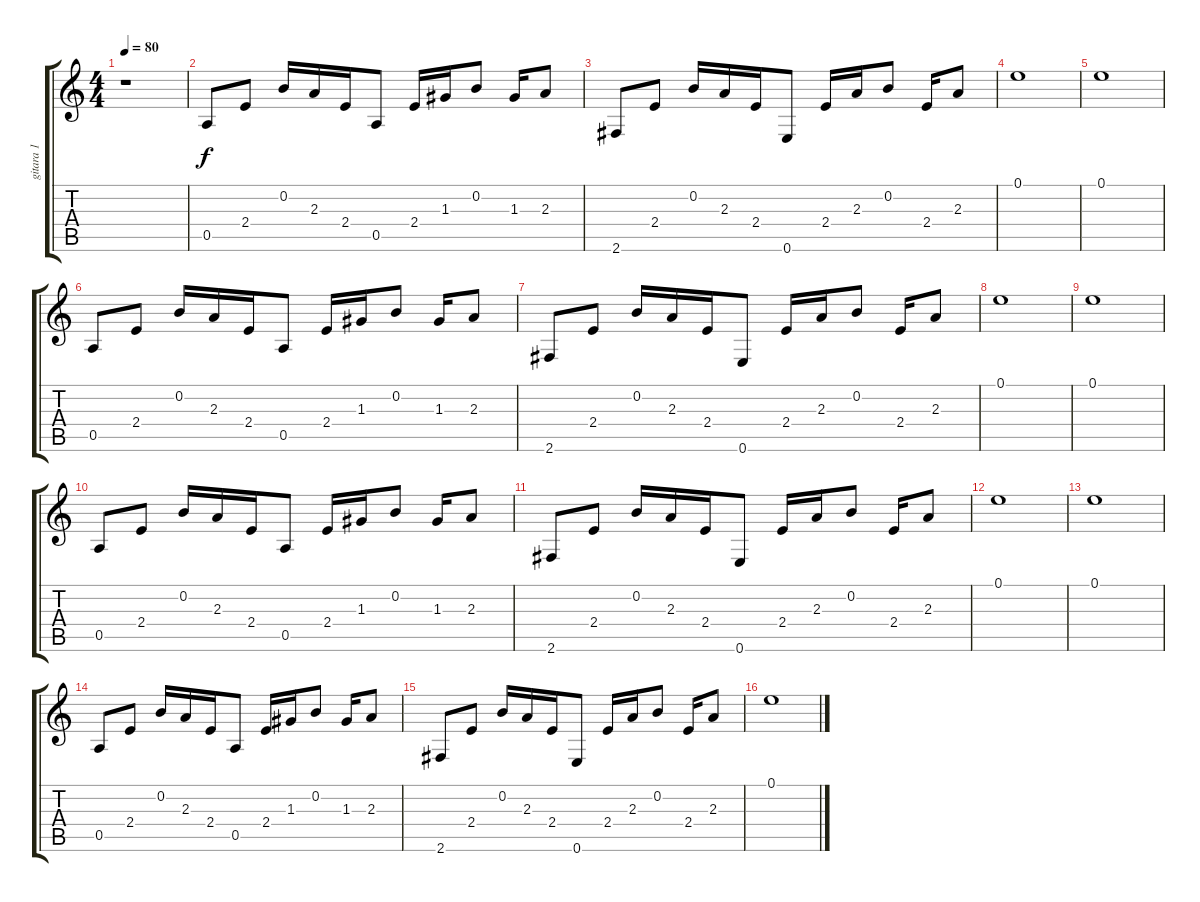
\track ("gitara 1" "gitara 1") {instrument distortionguitar}
\staff {score tabs}
\tuning (E4 B3 G3 D3 A2 E2) {hide}
\ts (4 4)
\tempo 80
\clef g2
\ks c
r.1{dy f instrument distortionguitar} |
0.5.8 2.4.8 0.2.16 2.3.16 2.4.16 0.5.8 2.4.16 1.3.16 0.2.8 1.3.16 2.3.8 |
2.6.8 2.4.8 0.2.16 2.3.16 2.4.16 0.6.8 2.4.16 2.3.16 0.2.8 2.4.16 2.3.8 |
0.1.1 |
0.1.1 |
0.5.8 2.4.8 0.2.16 2.3.16 2.4.16 0.5.8 2.4.16 1.3.16 0.2.8 1.3.16 2.3.8 |
2.6.8 2.4.8 0.2.16 2.3.16 2.4.16 0.6.8 2.4.16 2.3.16 0.2.8 2.4.16 2.3.8 |
0.1.1 |
0.1.1 |
0.5.8 2.4.8 0.2.16 2.3.16 2.4.16 0.5.8 2.4.16 1.3.16 0.2.8 1.3.16 2.3.8 |
2.6.8 2.4.8 0.2.16 2.3.16 2.4.16 0.6.8 2.4.16 2.3.16 0.2.8 2.4.16 2.3.8 |
0.1.1 |
0.1.1 |
0.5.8 2.4.8 0.2.16 2.3.16 2.4.16 0.5.8 2.4.16 1.3.16 0.2.8 1.3.16 2.3.8 |
2.6.8 2.4.8 0.2.16 2.3.16 2.4.16 0.6.8 2.4.16 2.3.16 0.2.8 2.4.16 2.3.8 |
0.1.1
